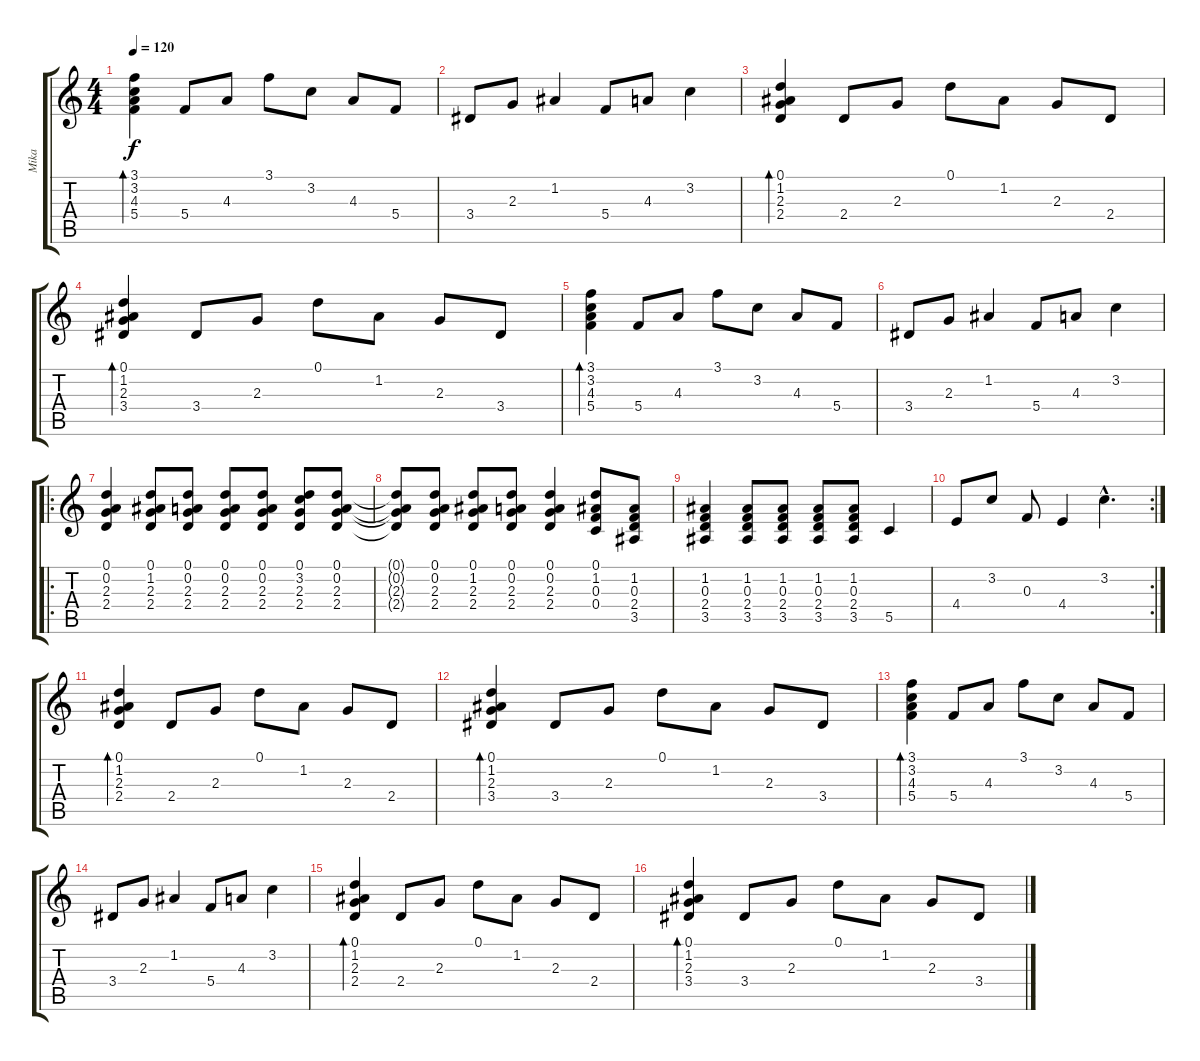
\track ("Mika" "Mika") {instrument electricguitarclean}
\staff {score tabs}
\tuning (D4 A3 F3 C3 G2 D2) {hide}
\ts (4 4)
\tempo 120
\clef g2
\ks c
(3.1 3.2 4.3 5.4).4{bd 480 dy f} 5.4.8 4.3.8 3.1.8 3.2.8 4.3.8 5.4.8 |
3.4.8 2.3.8 1.2.4 5.4.8 4.3.8 3.2.4 |
(0.1 1.2 2.3 2.4).4{bd 480} 2.4.8 2.3.8 0.1.8 1.2.8 2.3.8 2.4.8 |
(0.1 1.2 2.3 3.4).4{bd 480} 3.4.8 2.3.8 0.1.8 1.2.8 2.3.8 3.4.8 |
(3.1 3.2 4.3 5.4).4{bd 480} 5.4.8 4.3.8 3.1.8 3.2.8 4.3.8 5.4.8 |
3.4.8 2.3.8 1.2.4 5.4.8 4.3.8 3.2.4 |
\ro
(0.1 0.2 2.3 2.4).4 (0.1 1.2 2.3 2.4).8 (0.1 0.2 2.3 2.4).8 (0.1 0.2 2.3 2.4).8 (0.1 0.2 2.3 2.4).8 (0.1 3.2 2.3 2.4).8 (0.1 0.2 2.3 2.4).8 |
(0.1{t} 0.2{t} 2.3{t} 2.4{t}).8 (0.1 0.2 2.3 2.4).8 (0.1 1.2 2.3 2.4).8 (0.1 0.2 2.3 2.4).8 (0.1 0.2 2.3 2.4).4 (0.1 1.2 0.3 0.4).8 (1.2 0.3 2.4 3.5).8 |
(1.2 0.3 2.4 3.5).4 (1.2 0.3 2.4 3.5).8 (1.2 0.3 2.4 3.5).8 (1.2 0.3 2.4 3.5).8 (1.2 0.3 2.4 3.5).8 5.5.4 |
\rc 2
4.4.8 3.2.8 0.3.8 4.4.4 3.2{hac}.4{d} |
(0.1 1.2 2.3 2.4).4{bd 480} 2.4.8 2.3.8 0.1.8 1.2.8 2.3.8 2.4.8 |
(0.1 1.2 2.3 3.4).4{bd 480} 3.4.8 2.3.8 0.1.8 1.2.8 2.3.8 3.4.8 |
(3.1 3.2 4.3 5.4).4{bd 480} 5.4.8 4.3.8 3.1.8 3.2.8 4.3.8 5.4.8 |
3.4.8 2.3.8 1.2.4 5.4.8 4.3.8 3.2.4 |
(0.1 1.2 2.3 2.4).4{bd 480} 2.4.8 2.3.8 0.1.8 1.2.8 2.3.8 2.4.8 |
(0.1 1.2 2.3 3.4).4{bd 480} 3.4.8 2.3.8 0.1.8 1.2.8 2.3.8 3.4.8
